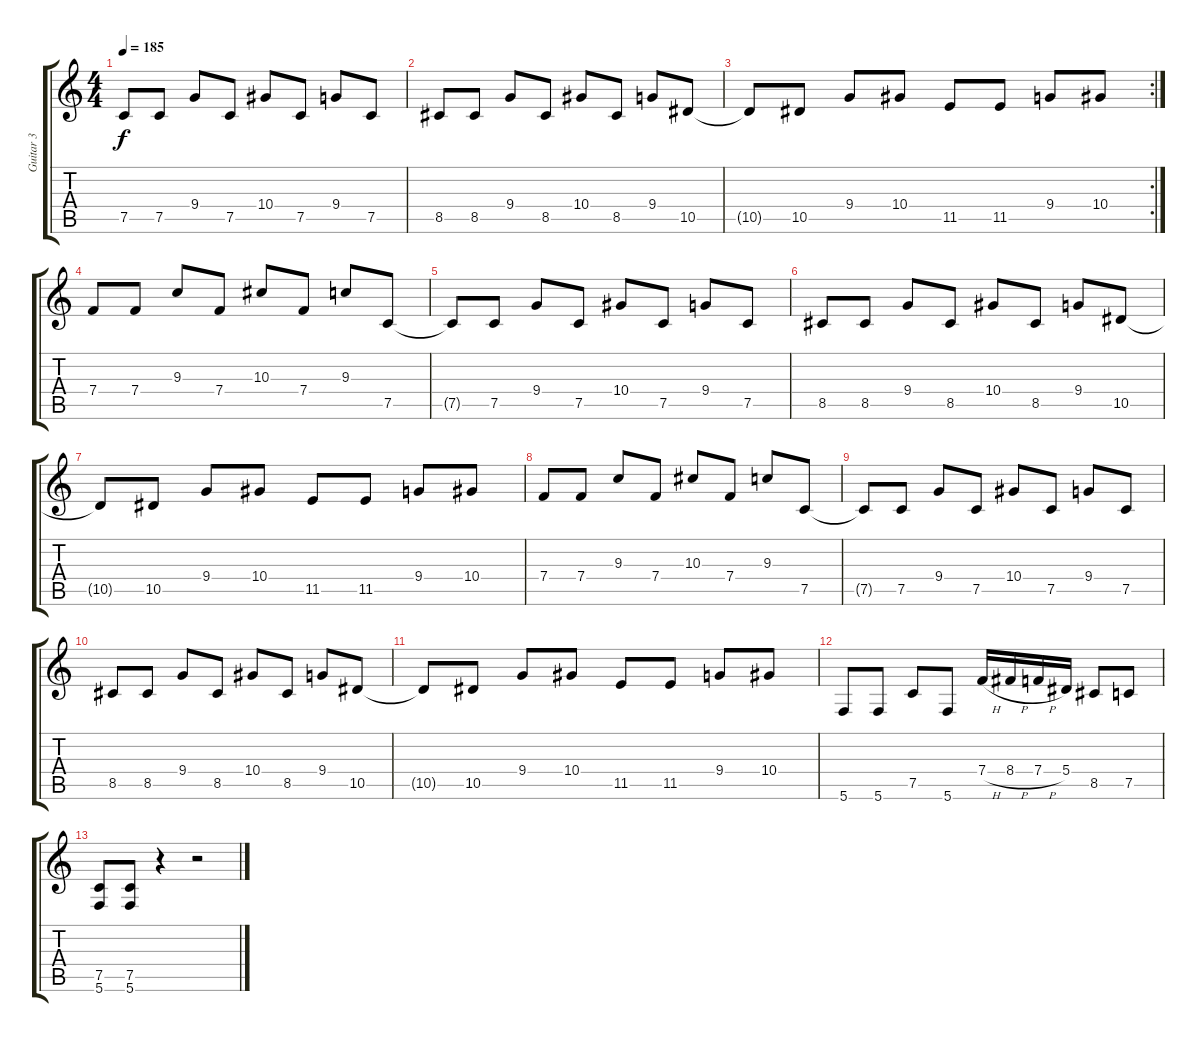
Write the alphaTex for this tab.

\track ("Guitar 3" "Guitar 3") {instrument distortionguitar}
\staff {score tabs}
\tuning (C4 G3 Eb3 Bb2 F2 C2) {hide}
\ts (4 4)
\tempo 185
\clef g2
\ks c
7.5{t}.8{dy f} 7.5.8 9.4.8 7.5.8 10.4.8 7.5.8 9.4.8 7.5.8 |
8.5.8 8.5.8 9.4.8 8.5.8 10.4.8 8.5.8 9.4.8 10.5.8 |
\rc 2
10.5{t}.8 10.5.8 9.4.8 10.4.8 11.5.8 11.5.8 9.4.8 10.4.8 |
7.4.8{volume 13} 7.4.8 9.3.8 7.4.8 10.3.8 7.4.8 9.3.8 7.5.8 |
7.5{t}.8 7.5.8 9.4.8 7.5.8 10.4.8 7.5.8 9.4.8 7.5.8 |
8.5.8 8.5.8 9.4.8 8.5.8 10.4.8 8.5.8 9.4.8 10.5.8 |
10.5{t}.8 10.5.8 9.4.8 10.4.8 11.5.8 11.5.8 9.4.8 10.4.8 |
7.4.8 7.4.8 9.3.8 7.4.8 10.3.8 7.4.8 9.3.8 7.5.8 |
7.5{t}.8 7.5.8 9.4.8 7.5.8 10.4.8 7.5.8 9.4.8 7.5.8 |
8.5.8 8.5.8 9.4.8 8.5.8 10.4.8 8.5.8 9.4.8 10.5.8 |
10.5{t}.8 10.5.8 9.4.8 10.4.8 11.5.8 11.5.8 9.4.8 10.4.8 |
5.6.8 5.6.8 7.5.8 5.6.8 7.4{h}.16 8.4{h}.16 7.4{h}.16 5.4.16 8.5.8 7.5.8 |
(7.5 5.6).8 (7.5 5.6).8 r.4 r.2
